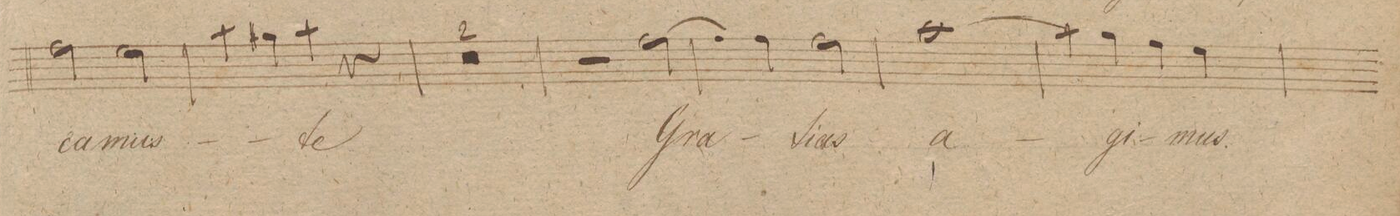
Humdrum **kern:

**kern	**text	**dynam
*I"Canto.	*	*
*clefC1	*	*
*k[f#c#g#]	*	*
*met(c|)	*	*
*M2/2	*	*
2dd\	-ca-	.
2cc#\	-mus	.
=46	=46	=46
4ff#\	.	.
4ee#X\	.	.
4ff#\	te	.
4r	.	.
=47	=47	=47
0r	.	.
=48	=48	=48
=49	=49	=49
2r	.	.
[>2dd\	Gra-	.
=50	=50	=50
4dd\]	.	.
4dd\	-ti-	.
2dd\	-as	.
=51	=51	=51
[>1ff#	a-	.
=52	=52	=52
4ff#\]	.	.
4ee\	-gi-	.
4dd\	.	.
4cc#\	-mus	.
=53	=53	=53
*-	*-	*-
